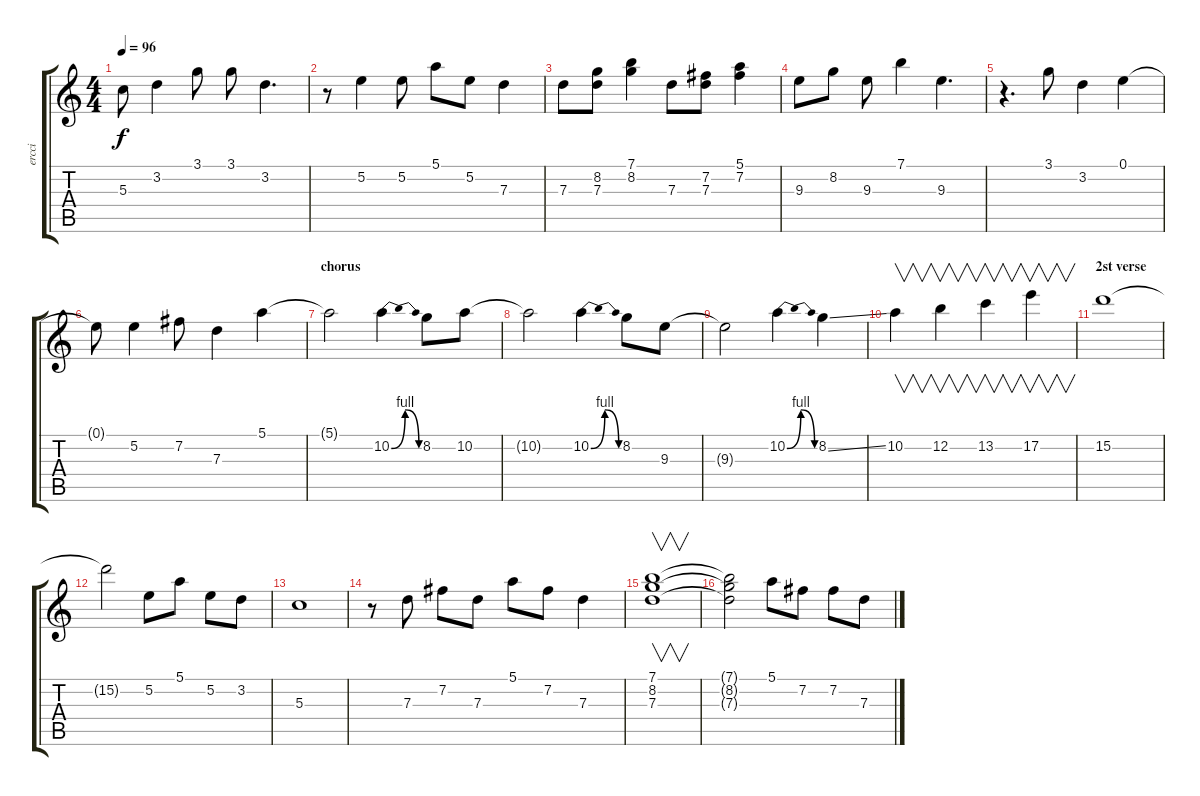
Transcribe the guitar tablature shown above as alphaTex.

\track ("ercci" "ercci") {instrument electricguitarjazz}
\staff {score tabs}
\tuning (E4 B3 G3 D3 A2 E2) {hide}
\ts (4 4)
\tempo 96
\clef g2
\ks c
5.3.8{dy f} 3.2.4 3.1.8 3.1.8 3.2.4{d} |
r.8 5.2.4 5.2.8 5.1.8 5.2.8 7.3.4 |
7.3.8 (8.2 7.3).8 (7.1 8.2).4 7.3.8 (7.2 7.3).8 (5.1 7.2).4 |
9.3.8 8.2.8 9.3.8 7.1.4 9.3.4{d} |
r.4{d} 3.1.8 3.2.4 0.1.4 |
0.1{t}.8 5.2.4 7.2.8 7.3.4 5.1.4 |
\section ("" "chorus")
5.1{t}.2 10.2{be (bendrelease 0 0 30 4 30 4 60 0)}.4 8.2.8 10.2.8 |
10.2{t}.2 10.2{be (bendrelease 0 0 30 4 30 4 60 0)}.4 8.2.8 9.3.8 |
9.3{t}.2 10.2{be (bendrelease 0 0 30 4 30 4 60 0)}.4 8.2{ss}.4 |
10.2.4{v} 12.2.4{v} 13.2.4{v} 17.2.4{v} |
\section ("" "2st verse")
15.2.1 |
15.2{t}.2 5.2.8 5.1.8 5.2.8 3.2.8 |
5.3.1 |
r.8 7.3.8 7.2.8 7.3.8 5.1.8 7.2.8 7.3.4 |
(7.1 8.2 7.3).1{v} |
(7.1{t} 8.2{t} 7.3{t}).2 5.1.8 7.2.8 7.2.8 7.3.8
